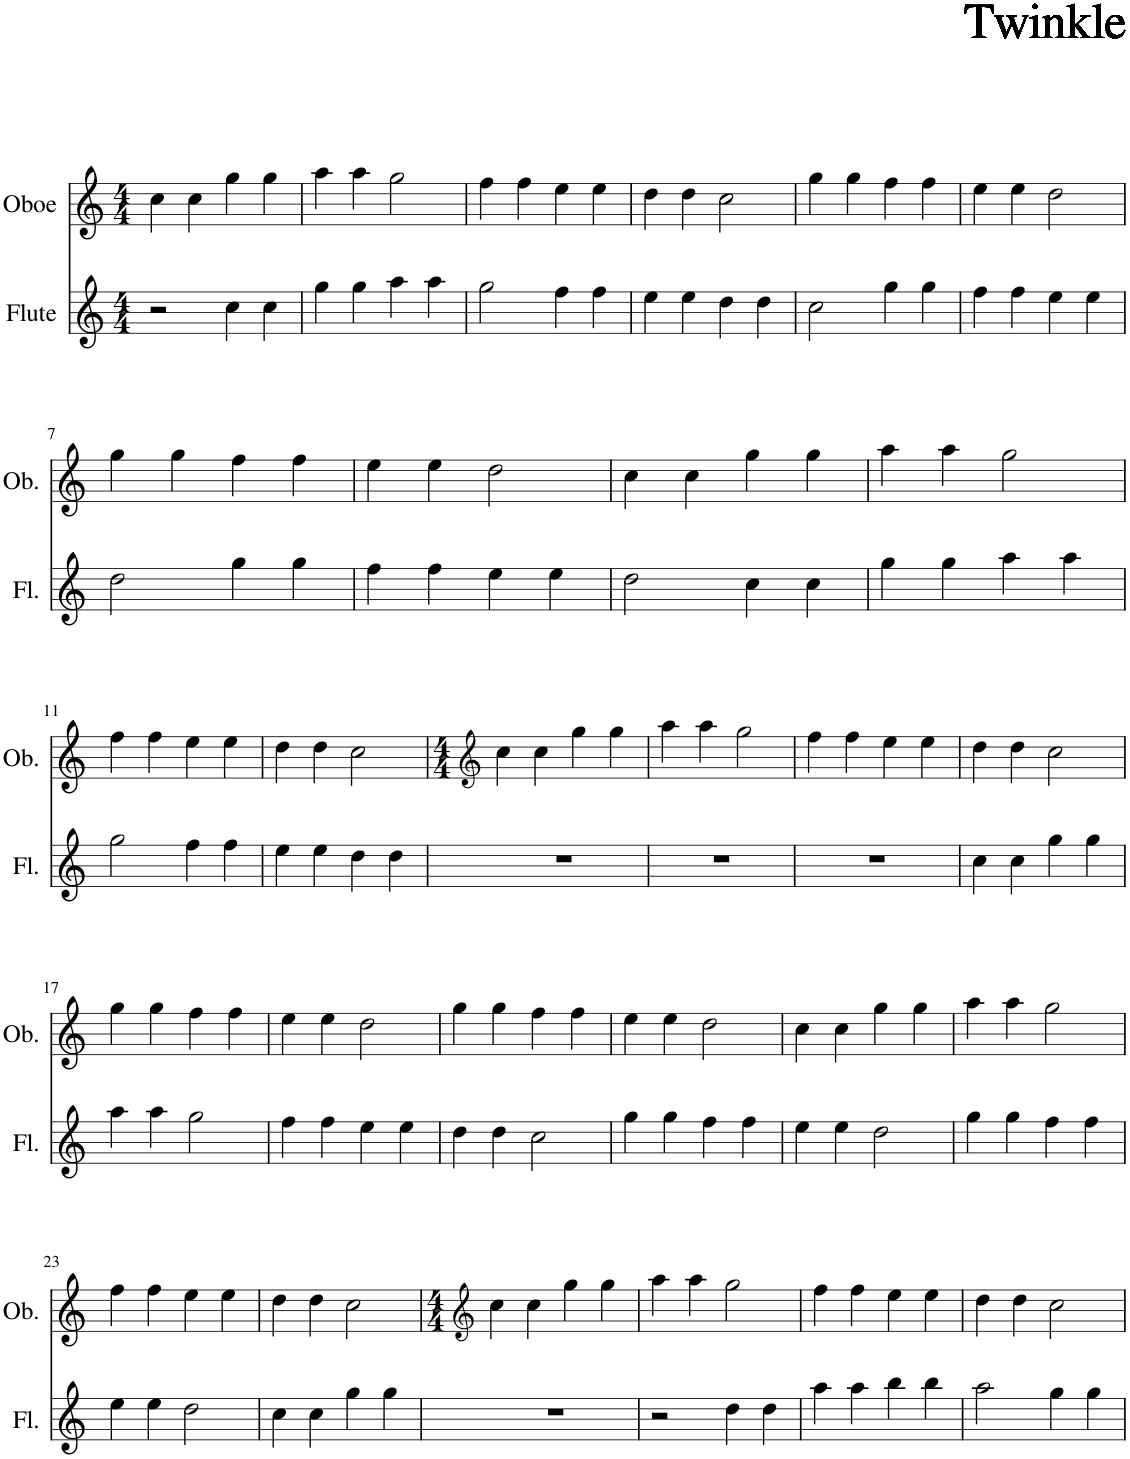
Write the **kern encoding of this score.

**kern	**kern
*part2	*part1
*staff2	*staff1
*I"Flute	*I"Oboe
*I'Fl.	*I'Ob.
*clefG2	*clefG2
*k[]	*k[]
*M4/4	*M4/4
=1	=1
2r	4cc\
.	4cc\
4cc\	4gg\
4cc\	4gg\
=2	=2
4gg\	4aa\
4gg\	4aa\
4aa\	2gg\
4aa\	.
=3	=3
2gg\	4ff\
.	4ff\
4ff\	4ee\
4ff\	4ee\
=4	=4
4ee\	4dd\
4ee\	4dd\
4dd\	2cc\
4dd\	.
=5	=5
2cc\	4gg\
.	4gg\
4gg\	4ff\
4gg\	4ff\
=6	=6
4ff\	4ee\
4ff\	4ee\
4ee\	2dd\
4ee\	.
!!LO:LB:g=z
=7	=7
2dd\	4gg\
.	4gg\
4gg\	4ff\
4gg\	4ff\
=8	=8
4ff\	4ee\
4ff\	4ee\
4ee\	2dd\
4ee\	.
=9	=9
2dd\	4cc\
.	4cc\
4cc\	4gg\
4cc\	4gg\
=10	=10
4gg\	4aa\
4gg\	4aa\
4aa\	2gg\
4aa\	.
!!LO:LB:g=z
=11	=11
2gg\	4ff\
.	4ff\
4ff\	4ee\
4ff\	4ee\
=12	=12
4ee\	4dd\
4ee\	4dd\
4dd\	2cc\
4dd\	.
=13	=13
*	*clefG2
*	*M4/4
1r	4cc\
.	4cc\
.	4gg\
.	4gg\
=14	=14
1r	4aa\
.	4aa\
.	2gg\
=15	=15
1r	4ff\
.	4ff\
.	4ee\
.	4ee\
=16	=16
4cc\	4dd\
4cc\	4dd\
4gg\	2cc\
4gg\	.
!!LO:LB:g=z
=17	=17
4aa\	4gg\
4aa\	4gg\
2gg\	4ff\
.	4ff\
=18	=18
4ff\	4ee\
4ff\	4ee\
4ee\	2dd\
4ee\	.
=19	=19
4dd\	4gg\
4dd\	4gg\
2cc\	4ff\
.	4ff\
=20	=20
4gg\	4ee\
4gg\	4ee\
4ff\	2dd\
4ff\	.
=21	=21
4ee\	4cc\
4ee\	4cc\
2dd\	4gg\
.	4gg\
=22	=22
4gg\	4aa\
4gg\	4aa\
4ff\	2gg\
4ff\	.
!!LO:LB:g=z
=23	=23
4ee\	4ff\
4ee\	4ff\
2dd\	4ee\
.	4ee\
=24	=24
4cc\	4dd\
4cc\	4dd\
4gg\	2cc\
4gg\	.
=25	=25
*	*clefG2
*	*M4/4
1r	4cc\
.	4cc\
.	4gg\
.	4gg\
=26	=26
2r	4aa\
.	4aa\
4dd\	2gg\
4dd\	.
=27	=27
4aa\	4ff\
4aa\	4ff\
4bb\	4ee\
4bb\	4ee\
=28	=28
2aa\	4dd\
.	4dd\
4gg\	2cc\
4gg\	.
=	=
*-	*-
